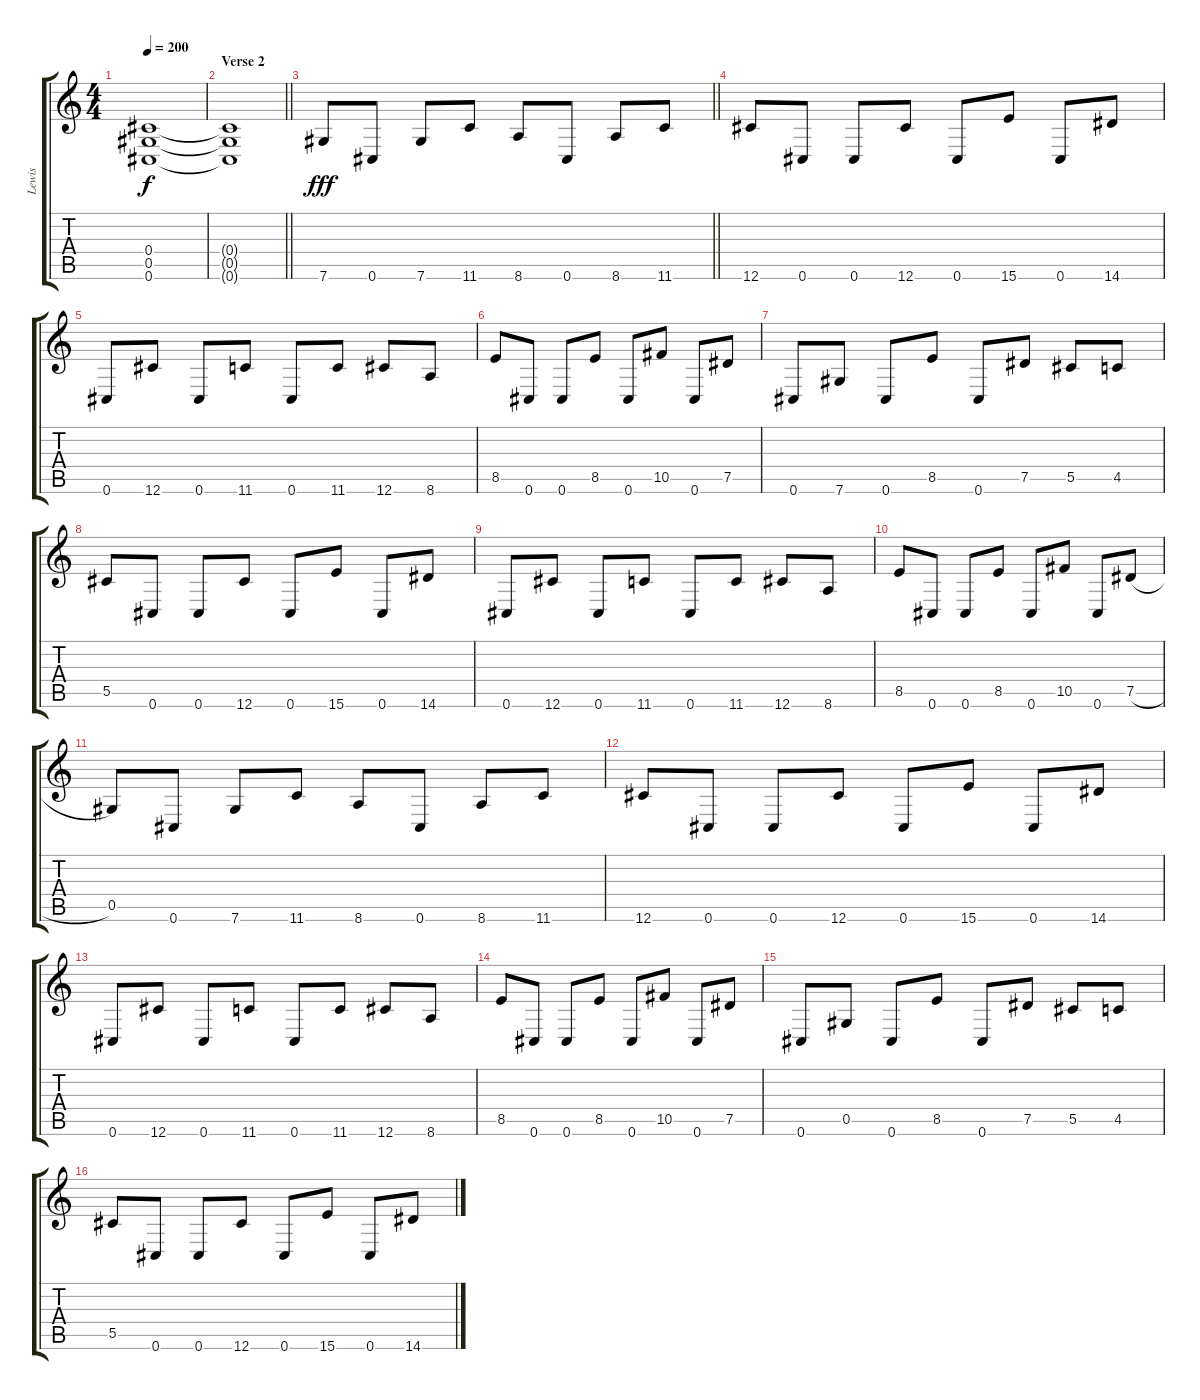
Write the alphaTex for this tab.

\track ("Lewis" "Lewis") {instrument distortionguitar}
\staff {score tabs}
\tuning (Eb4 Bb3 Gb3 Db3 Ab2 Db2) {hide}
\ts (4 4)
\tempo 200
\clef g2
\ks c
(0.4{t} 0.5{t} 0.6{t}).1{dy f} |
\section ("" "Verse 2")
\barLineRight lightlight
(0.4{t} 0.5{t} 0.6{t}).1 |
\barLineRight lightlight
7.6.8{dy fff} 0.6.8 7.6.8 11.6.8 8.6.8 0.6.8 8.6.8 11.6.8 |
12.6.8 0.6.8 0.6.8 12.6.8 0.6.8 15.6.8 0.6.8 14.6.8 |
0.6.8 12.6.8 0.6.8 11.6.8 0.6.8 11.6.8 12.6.8 8.6.8 |
8.5.8 0.6.8 0.6.8 8.5.8 0.6.8 10.5.8 0.6.8 7.5.8 |
0.6.8 7.6.8 0.6.8 8.5.8 0.6.8 7.5.8 5.5.8 4.5.8 |
5.5.8 0.6.8 0.6.8 12.6.8 0.6.8 15.6.8 0.6.8 14.6.8 |
0.6.8 12.6.8 0.6.8 11.6.8 0.6.8 11.6.8 12.6.8 8.6.8 |
8.5.8 0.6.8 0.6.8 8.5.8 0.6.8 10.5.8 0.6.8 7.5{h}.8 |
0.5.8 0.6.8 7.6.8 11.6.8 8.6.8 0.6.8 8.6.8 11.6.8 |
12.6.8 0.6.8 0.6.8 12.6.8 0.6.8 15.6.8 0.6.8 14.6.8 |
0.6.8 12.6.8 0.6.8 11.6.8 0.6.8 11.6.8 12.6.8 8.6.8 |
8.5.8 0.6.8 0.6.8 8.5.8 0.6.8 10.5.8 0.6.8 7.5.8 |
0.6.8 0.5.8 0.6.8 8.5.8 0.6.8 7.5.8 5.5.8 4.5.8 |
5.5.8 0.6.8 0.6.8 12.6.8 0.6.8 15.6.8 0.6.8 14.6.8
